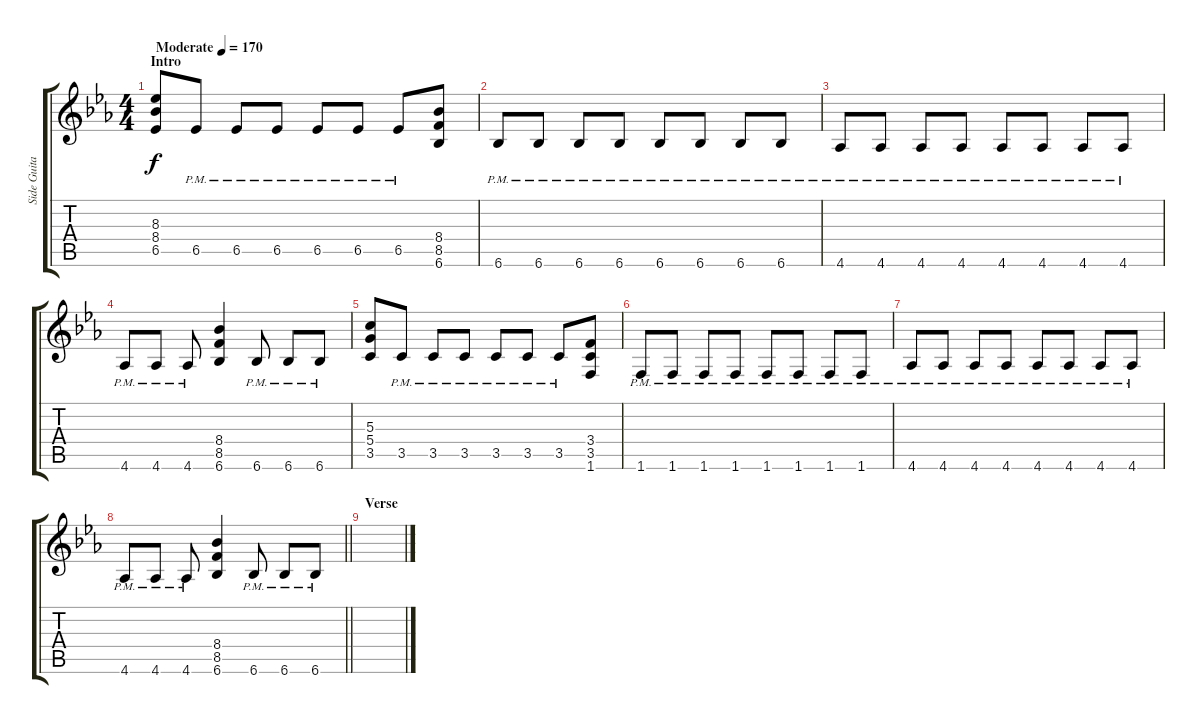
\track ("Side Guitar" "Side Guita") {instrument overdrivenguitar}
\staff {score tabs}
\tuning (E4 B3 G3 D3 A2 E2) {hide}
\ts (4 4)
\section ("" "Intro")
\tempo (170 "Moderate")
\clef g2
\ks eb
(8.3 8.4 6.5).8{dy f instrument overdrivenguitar} 6.5{pm}.8 6.5{pm}.8 6.5{pm}.8 6.5{pm}.8 6.5{pm}.8 6.5{pm}.8 (8.4 8.5 6.6).8 |
6.6{pm}.8 6.6{pm}.8 6.6{pm}.8 6.6{pm}.8 6.6{pm}.8 6.6{pm}.8 6.6{pm}.8 6.6{pm}.8 |
4.6{pm}.8 4.6{pm}.8 4.6{pm}.8 4.6{pm}.8 4.6{pm}.8 4.6{pm}.8 4.6{pm}.8 4.6{pm}.8 |
4.6{pm}.8 4.6{pm}.8 4.6{pm}.8 (8.4 8.5 6.6).4 6.6{pm}.8 6.6{pm}.8 6.6{pm}.8 |
(5.3 5.4 3.5).8 3.5{pm}.8 3.5{pm}.8 3.5{pm}.8 3.5{pm}.8 3.5{pm}.8 3.5{pm}.8 (3.4 3.5 1.6).8 |
1.6{pm}.8 1.6{pm}.8 1.6{pm}.8 1.6{pm}.8 1.6{pm}.8 1.6{pm}.8 1.6{pm}.8 1.6{pm}.8 |
4.6{pm}.8 4.6{pm}.8 4.6{pm}.8 4.6{pm}.8 4.6{pm}.8 4.6{pm}.8 4.6{pm}.8 4.6{pm}.8 |
\barLineRight lightlight
4.6{pm}.8 4.6{pm}.8 4.6{pm}.8 (8.4 8.5 6.6).4 6.6{pm}.8 6.6{pm}.8 6.6{pm}.8 |
\section ("" "Verse")
